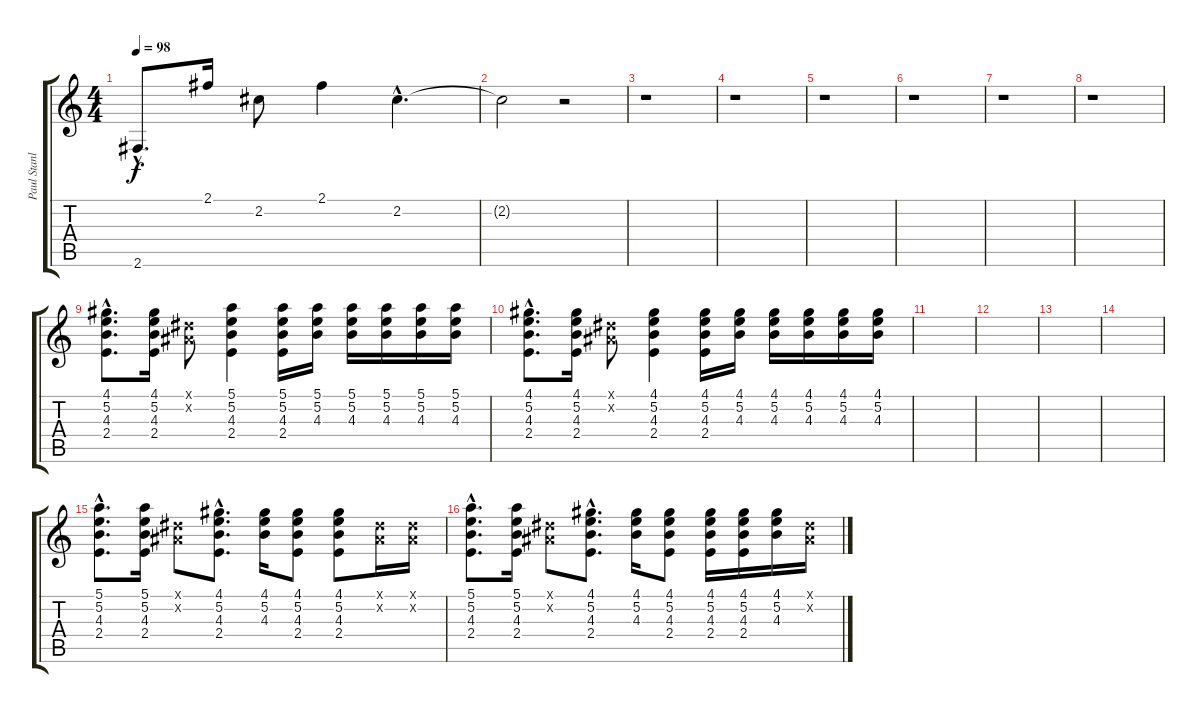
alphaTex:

\track ("Paul Stanley " "Paul Stanl") {instrument acousticguitarsteel}
\staff {score tabs}
\tuning (E4 B3 G3 D3 A2 E2) {hide}
\ts (4 4)
\tempo 98
\clef g2
\ks c
2.6{hac}.8{d dy f} 2.1.16 2.2.8 2.1.4 2.2{hac}.4{d} |
2.2{t}.2 r.2 |
r.1 |
r.1 |
r.1 |
r.1 |
r.1 |
r.1 |
(4.1{hac} 5.2{hac} 4.3{hac} 2.4{hac}).8{d} (4.1 5.2 4.3 2.4).16 (-1.1{x} -1.2{x}).8 (5.1 5.2 4.3 2.4).4 (5.1 5.2 4.3 2.4).16 (5.1 5.2 4.3).16 (5.1 5.2 4.3).16 (5.1 5.2 4.3).16 (5.1 5.2 4.3).16 (5.1 5.2 4.3).16 |
(4.1{hac} 5.2{hac} 4.3{hac} 2.4{hac}).8{d} (4.1 5.2 4.3 2.4).16 (-1.1{x} -1.2{x}).8 (4.1 5.2 4.3 2.4).4 (4.1 5.2 4.3 2.4).16 (4.1 5.2 4.3).16 (4.1 5.2 4.3).16 (4.1 5.2 4.3).16 (4.1 5.2 4.3).16 (4.1 5.2 4.3).16 |
|
|
|
|
(5.1{hac} 5.2{hac} 4.3{hac} 2.4{hac}).8{d} (5.1 5.2 4.3 2.4).16 (-1.1{x} -1.2{x}).8 (4.1{hac} 5.2{hac} 4.3{hac} 2.4{hac}).8{d} (4.1 5.2 4.3).16 (4.1 5.2 4.3 2.4).8 (4.1 5.2 4.3 2.4).8 (-1.1{x} -1.2{x}).16 (-1.1{x} -1.2{x}).16 |
(5.1{hac} 5.2{hac} 4.3{hac} 2.4{hac}).8{d} (5.1 5.2 4.3 2.4).16 (-1.1{x} -1.2{x}).8 (4.1{hac} 5.2{hac} 4.3{hac} 2.4{hac}).8{d} (4.1 5.2 4.3).16 (4.1 5.2 4.3 2.4).8 (4.1 5.2 4.3 2.4).16 (4.1 5.2 4.3 2.4).16 (4.1 5.2 4.3).16 (-1.1{x} -1.2{x}).16
